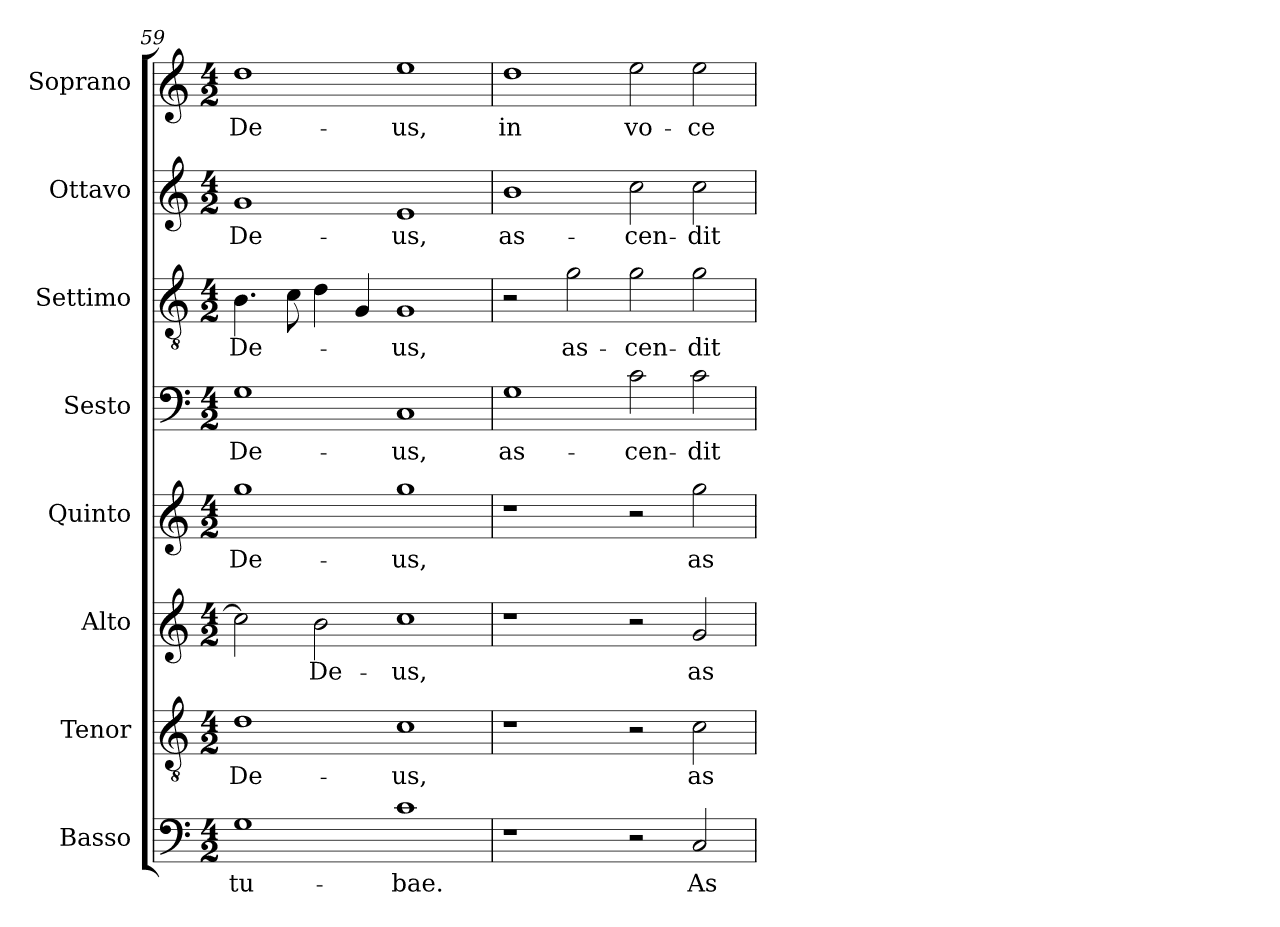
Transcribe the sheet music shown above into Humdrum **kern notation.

**kern	**text	**kern	**text	**kern	**text	**kern	**text	**kern	**text	**kern	**text	**kern	**text	**kern	**text
*part8	*part8	*part7	*part7	*part6	*part6	*part5	*part5	*part4	*part4	*part3	*part3	*part2	*part2	*part1	*part1
*staff8	*staff8	*staff7	*staff7	*staff6	*staff6	*staff5	*staff5	*staff4	*staff4	*staff3	*staff3	*staff2	*staff2	*staff1	*staff1
*I"Basso	*	*I"Tenor	*	*I"Alto	*	*I"Quinto	*	*I"Sesto	*	*I"Settimo	*	*I"Ottavo	*	*I"Soprano	*
*I'B.	*	*I'T.	*	*I'A.	*	*I'Q.	*	*I'Ss.	*	*I'St.	*	*I'Ot.	*	*I'S.	*
*clefF4	*	*clefGv2	*	*clefG2	*	*clefG2	*	*clefF4	*	*clefGv2	*	*clefG2	*	*clefG2	*
*	*	*ITrd7c12	*	*	*	*	*	*	*	*ITrd7c12	*	*	*	*	*
*k[]	*	*k[]	*	*k[]	*	*k[]	*	*k[]	*	*k[]	*	*k[]	*	*k[]	*
*C:	*	*C:	*	*C:	*	*C:	*	*C:	*	*C:	*	*C:	*	*C:	*
*M4/2	*	*M4/2	*	*M4/2	*	*M4/2	*	*M4/2	*	*M4/2	*	*M4/2	*	*M4/2	*
=59	=59	=59	=59	=59	=59	=59	=59	=59	=59	=59	=59	=59	=59	=59	=59
!	!LO:LY:b:color=#000000	!	!	!	!	!	!	!	!	!	!	!	!	!	!
!	!	!	!LO:LY:b:color=#000000	!	!	!	!	!	!	!	!	!	!	!	!
!	!	!	!	!	!	!	!LO:LY:b:color=#000000	!	!	!	!	!	!	!	!
!	!	!	!	!	!	!	!	!	!LO:LY:b:color=#000000	!	!	!	!	!	!
!	!	!	!	!	!	!	!	!	!	!	!LO:LY:b:color=#000000	!	!	!	!
!	!	!	!	!	!	!	!	!	!	!	!	!	!LO:LY:b:color=#000000	!	!
!	!	!	!	!	!	!	!	!	!	!	!	!	!	!	!LO:LY:b:color=#000000
1Gi	tu-	1Di	De-	2cci\]	.	1ggi	De-	1Gi	De-	4.BBi\	De-	1gi	De-	1ddi	De-
.	.	.	.	.	.	.	.	.	.	8Ci\	.	.	.	.	.
!	!	!	!	!	!LO:LY:b:color=#000000	!	!	!	!	!	!	!	!	!	!
.	.	.	.	2bi\	De-	.	.	.	.	4Di\	.	.	.	.	.
.	.	.	.	.	.	.	.	.	.	4GGi/	.	.	.	.	.
!	!LO:LY:b:color=#000000	!	!	!	!	!	!	!	!	!	!	!	!	!	!
!	!	!	!LO:LY:b:color=#000000	!	!	!	!	!	!	!	!	!	!	!	!
!	!	!	!	!	!LO:LY:b:color=#000000	!	!	!	!	!	!	!	!	!	!
!	!	!	!	!	!	!	!LO:LY:b:color=#000000	!	!	!	!	!	!	!	!
!	!	!	!	!	!	!	!	!	!LO:LY:b:color=#000000	!	!	!	!	!	!
!	!	!	!	!	!	!	!	!	!	!	!LO:LY:b:color=#000000	!	!	!	!
!	!	!	!	!	!	!	!	!	!	!	!	!	!LO:LY:b:color=#000000	!	!
!	!	!	!	!	!	!	!	!	!	!	!	!	!	!	!LO:LY:b:color=#000000
1ci	-bae.	1Ci	-us,	1cci	-us,	1ggi	-us,	1Ci	-us,	1GGi	-us,	1ei	-us,	1eei	-us,
!!LO:PB:g=z
=60	=60	=60	=60	=60	=60	=60	=60	=60	=60	=60	=60	=60	=60	=60	=60
!	!	!	!	!	!	!	!	!	!LO:LY:b:color=#000000	!	!	!	!	!	!
!	!	!	!	!	!	!	!	!	!	!	!	!	!LO:LY:b:color=#000000	!	!
!	!	!	!	!	!	!	!	!	!	!	!	!	!	!	!LO:LY:b:color=#000000
1r	.	1r	.	1r	.	1r	.	1Gi	as-	2r	.	1bi	as-	1ddi	in
!	!	!	!	!	!	!	!	!	!	!	!LO:LY:b:color=#000000	!	!	!	!
.	.	.	.	.	.	.	.	.	.	2Gi\	as-	.	.	.	.
!	!	!	!	!	!	!	!	!	!LO:LY:b:color=#000000	!	!	!	!	!	!
!	!	!	!	!	!	!	!	!	!	!	!LO:LY:b:color=#000000	!	!	!	!
!	!	!	!	!	!	!	!	!	!	!	!	!	!LO:LY:b:color=#000000	!	!
!	!	!	!	!	!	!	!	!	!	!	!	!	!	!	!LO:LY:b:color=#000000
2r	.	2r	.	2r	.	2r	.	2ci\	-cen-	2Gi\	-cen-	2cci\	-cen-	2eei\	vo-
!	!LO:LY:b:color=#000000	!	!	!	!	!	!	!	!	!	!	!	!	!	!
!	!	!	!LO:LY:b:color=#000000	!	!	!	!	!	!	!	!	!	!	!	!
!	!	!	!	!	!LO:LY:b:color=#000000	!	!	!	!	!	!	!	!	!	!
!	!	!	!	!	!	!	!LO:LY:b:color=#000000	!	!	!	!	!	!	!	!
!	!	!	!	!	!	!	!	!	!LO:LY:b:color=#000000	!	!	!	!	!	!
!	!	!	!	!	!	!	!	!	!	!	!LO:LY:b:color=#000000	!	!	!	!
!	!	!	!	!	!	!	!	!	!	!	!	!	!LO:LY:b:color=#000000	!	!
!	!	!	!	!	!	!	!	!	!	!	!	!	!	!	!LO:LY:b:color=#000000
2Ci/	As-	2Ci\	as-	2gi/	as-	2ggi\	as-	2ci\	-dit	2Gi\	-dit	2cci\	-dit	2eei\	-ce
=	=	=	=	=	=	=	=	=	=	=	=	=	=	=	=
*-	*-	*-	*-	*-	*-	*-	*-	*-	*-	*-	*-	*-	*-	*-	*-
